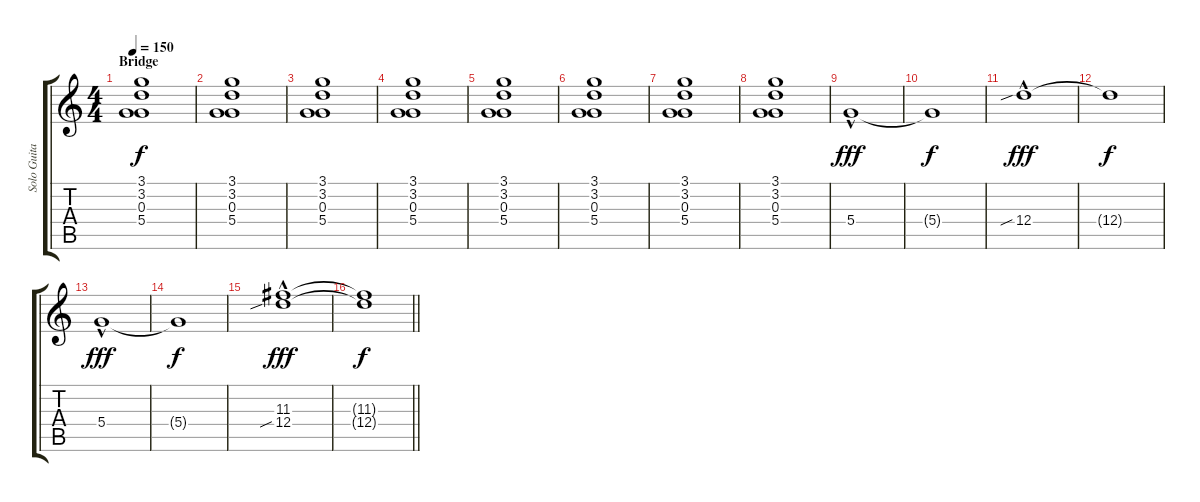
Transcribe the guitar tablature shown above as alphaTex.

\track ("Solo Guitar" "Solo Guita") {instrument overdrivenguitar}
\staff {score tabs}
\tuning (E4 B3 G3 D3 A2 E2) {hide}
\ts (4 4)
\section ("" "Bridge")
\tempo 150
\clef g2
\ks c
(3.1 3.2 0.3 5.4).1{dy f} |
(3.1 3.2 0.3 5.4).1 |
(3.1 3.2 0.3 5.4).1 |
(3.1 3.2 0.3 5.4).1 |
(3.1 3.2 0.3 5.4).1 |
(3.1 3.2 0.3 5.4).1 |
(3.1 3.2 0.3 5.4).1 |
(3.1 3.2 0.3 5.4).1 |
5.4{hac}.1{dy fff} |
5.4{t}.1{dy f} |
12.4{sib hac}.1{dy fff} |
12.4{t}.1{dy f} |
5.4{hac}.1{dy fff} |
5.4{t}.1{dy f} |
(11.3{hac} 12.4{sib hac}).1{dy fff} |
\barLineRight lightlight
(11.3{t} 12.4{t}).1{dy f}
